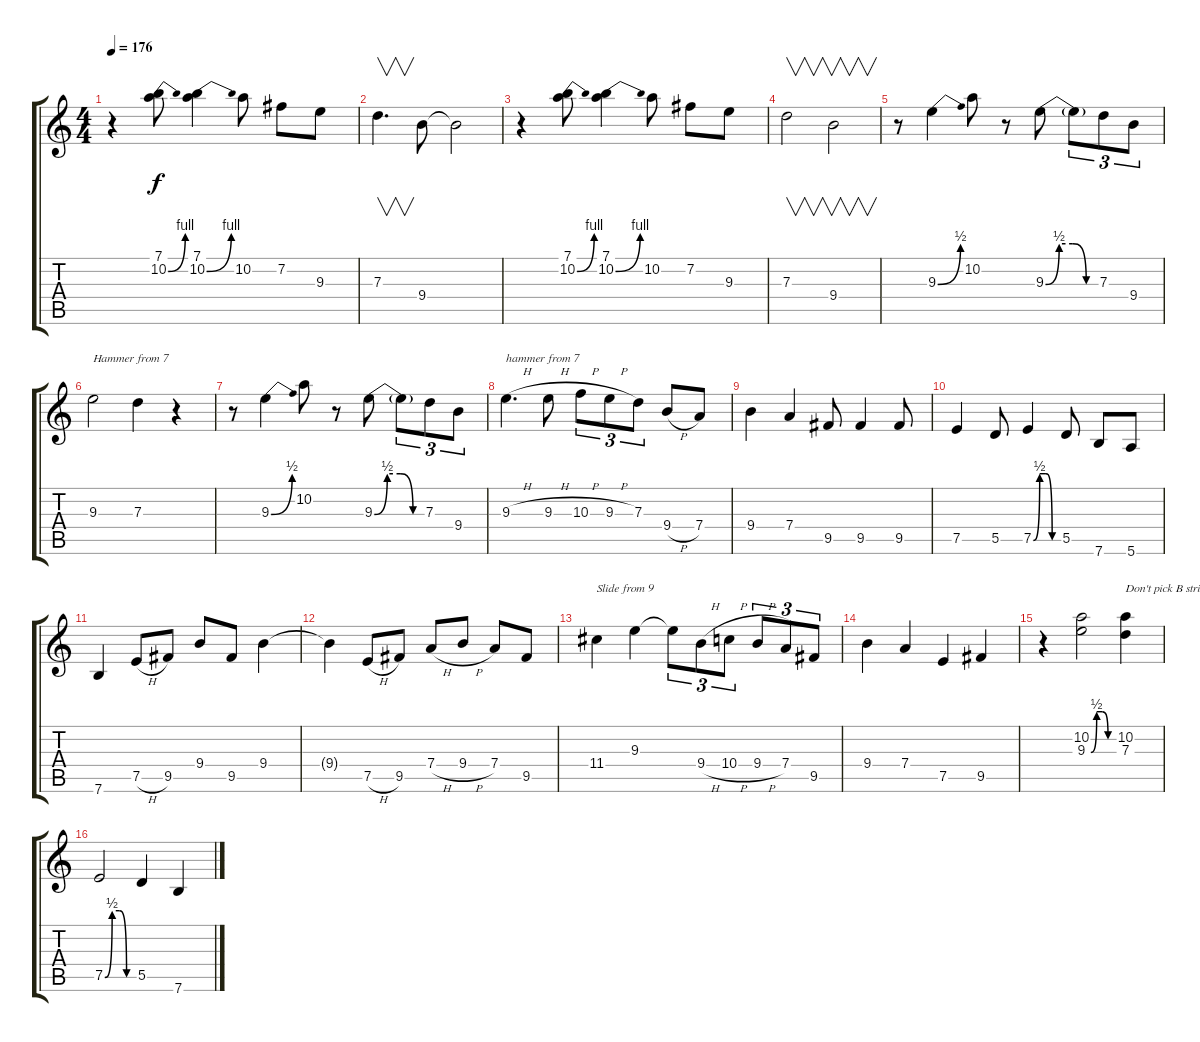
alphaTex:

\track "" {instrument acousticguitarnylon}
\staff {score tabs}
\tuning (E4 B3 G3 D3 A2 E2) {hide}
\ts (4 4)
\tempo 176
\clef g2
\ks c
r.4{dy f instrument acousticguitarnylon} (7.1 10.2{be (bend 0 0 60 4)}).8 (7.1 10.2{be (bend 0 0 60 4)}).4 10.2.8 7.2.8 9.3.8 |
7.3.4{v d} 9.4.8 9.4{t}.2 |
r.4 (7.1 10.2{be (bend 0 0 60 4)}).8 (7.1 10.2{be (bend 0 0 60 4)}).4 10.2.8 7.2.8 9.3.8 |
7.3.2{v} 9.4.2{v} |
r.8 9.3{be (bend 0 0 60 2)}.4 10.2.8 r.8 9.3{be (custom 0 0 15 2 30 2 45 0 60 0)}.8 9.3{t}.8{tu (3 2)} 7.3.8{tu (3 2)} 9.4.8{tu (3 2)} |
9.3.2{txt "Hammer from 7"} 7.3.4 r.4 |
r.8 9.3{be (bend 0 0 60 2)}.4 10.2.8 r.8 9.3{be (custom 0 0 15 2 30 2 45 0 60 0)}.8 9.3{t}.8{tu (3 2)} 7.3.8{tu (3 2)} 9.4.8{tu (3 2)} |
9.3{h}.4{d txt "hammer from 7"} 9.3{h}.8 10.3{h}.8{tu (3 2)} 9.3{h}.8{tu (3 2)} 7.3.8{tu (3 2)} 9.4{h}.8 7.4.8 |
9.4.4 7.4.4 9.5.8 9.5.4 9.5.8 |
7.5.4 5.5.8 7.5{be (custom 0 0 15 2 30 2 45 0 60 0)}.4 5.5.8 7.6.8 5.6.8 |
7.6.4 7.5{h}.8 9.5.8 9.4.8 9.5.8 9.4.4 |
9.4{t}.4 7.5{h}.8 9.5.8 7.4{h}.8 9.4{h}.8 7.4.8 9.5.8 |
11.4.4{txt "Slide from 9"} 9.3.4 9.3{t}.8{tu (3 2)} 9.4{h}.8{tu (3 2)} 10.4{h}.8{tu (3 2)} 9.4{h}.8{tu (3 2)} 7.4.8{tu (3 2)} 9.5.8{tu (3 2)} |
9.4.4 7.4.4 7.5.4 9.5.4 |
r.4 (10.2 9.3{be (custom 0 0 15 2 30 2 45 0 60 0)}).2 (10.2 7.3).4{txt "Don't pick B string"} |
7.5{be (custom 0 0 15 2 30 2 45 0 60 0)}.2 5.5.4 7.6.4
